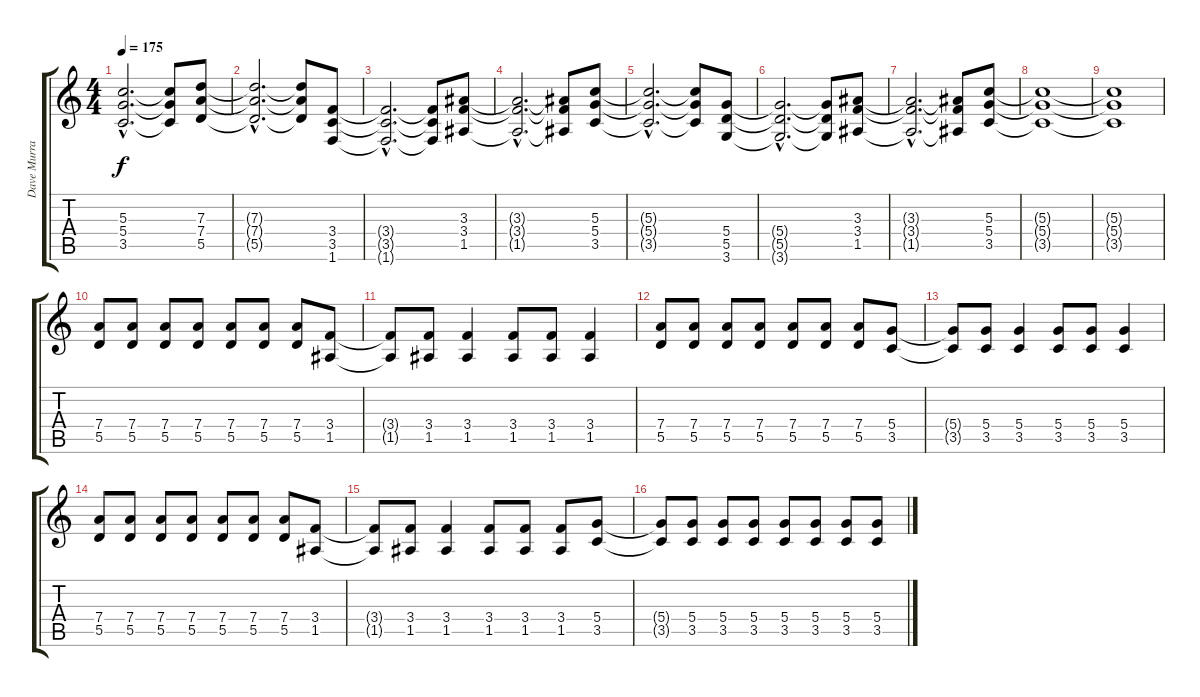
\track ("Dave Murray" "Dave Murra") {instrument distortionguitar}
\staff {score tabs}
\tuning (E4 B3 G3 D3 A2 E2) {hide}
\ts (4 4)
\tempo 175
\clef g2
\ks c
(5.3{hac t} 5.4{hac t} 3.5{hac t}).2{d dy f} (5.3{t} 5.4{t} 3.5{t}).8 (7.3 7.4 5.5).8 |
(7.3{hac t} 7.4{hac t} 5.5{hac t}).2{d} (7.3{t} 7.4{t} 5.5{t}).8 (3.4 3.5 1.6).8 |
(3.4{hac t} 3.5{hac t} 1.6{hac t}).2{d} (3.4{t} 3.5{t} 1.6{t}).8 (3.3 3.4 1.5).8 |
(3.3{hac t} 3.4{hac t} 1.5{hac t}).2{d} (3.3{t} 3.4{t} 1.5{t}).8 (5.3 5.4 3.5).8 |
(5.3{hac t} 5.4{hac t} 3.5{hac t}).2{d} (5.3{t} 5.4{t} 3.5{t}).8 (5.4 5.5 3.6).8 |
(5.4{hac t} 5.5{hac t} 3.6{hac t}).2{d} (5.4{t} 5.5{t} 3.6{t}).8 (3.3 3.4 1.5).8 |
(3.3{hac t} 3.4{hac t} 1.5{hac t}).2{d} (3.3{t} 3.4{t} 1.5{t}).8 (5.3 5.4 3.5).8 |
(5.3{t} 5.4{t} 3.5{t}).1 |
(5.3{t} 5.4{t} 3.5{t}).1 |
(7.4 5.5).8 (7.4 5.5).8 (7.4 5.5).8 (7.4 5.5).8 (7.4 5.5).8 (7.4 5.5).8 (7.4 5.5).8 (3.4 1.5).8 |
(3.4{t} 1.5{t}).8 (3.4 1.5).8 (3.4 1.5).4 (3.4 1.5).8 (3.4 1.5).8 (3.4 1.5).4 |
(7.4 5.5).8 (7.4 5.5).8 (7.4 5.5).8 (7.4 5.5).8 (7.4 5.5).8 (7.4 5.5).8 (7.4 5.5).8 (5.4 3.5).8 |
(5.4{t} 3.5{t}).8 (5.4 3.5).8 (5.4 3.5).4 (5.4 3.5).8 (5.4 3.5).8 (5.4 3.5).4 |
(7.4 5.5).8 (7.4 5.5).8 (7.4 5.5).8 (7.4 5.5).8 (7.4 5.5).8 (7.4 5.5).8 (7.4 5.5).8 (3.4 1.5).8 |
(3.4{t} 1.5{t}).8 (3.4 1.5).8 (3.4 1.5).4 (3.4 1.5).8 (3.4 1.5).8 (3.4 1.5).8 (5.4 3.5).8 |
(5.4{t} 3.5{t}).8 (5.4 3.5).8 (5.4 3.5).8 (5.4 3.5).8 (5.4 3.5).8 (5.4 3.5).8 (5.4 3.5).8 (5.4 3.5).8
